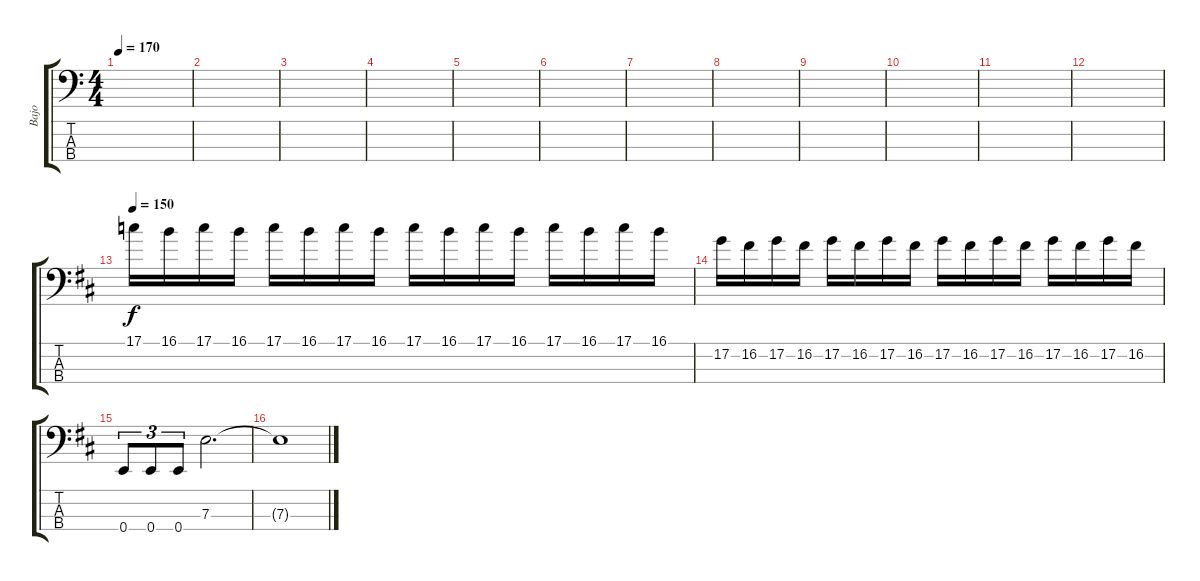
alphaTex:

\track ("Bajo" "Bajo") {instrument electricbassfinger}
\staff {score tabs}
\tuning (G2 D2 A1 E1) {hide}
\ts (4 4)
\tempo 170
\clef f4
\ks c
|
|
|
|
|
|
|
|
|
|
|
|
\tempo 150
\ks d
17.1.16{volume 16 balance 11} 16.1.16 17.1.16 16.1.16 17.1.16 16.1.16 17.1.16 16.1.16 17.1.16 16.1.16 17.1.16 16.1.16 17.1.16 16.1.16 17.1.16 16.1.16 |
17.2.16 16.2.16 17.2.16 16.2.16 17.2.16 16.2.16 17.2.16 16.2.16 17.2.16 16.2.16 17.2.16 16.2.16 17.2.16 16.2.16 17.2.16 16.2.16 |
0.4.8{tu (3 2)} 0.4.8{tu (3 2)} 0.4.8{tu (3 2)} 7.3.2{d} |
7.3{t}.1
